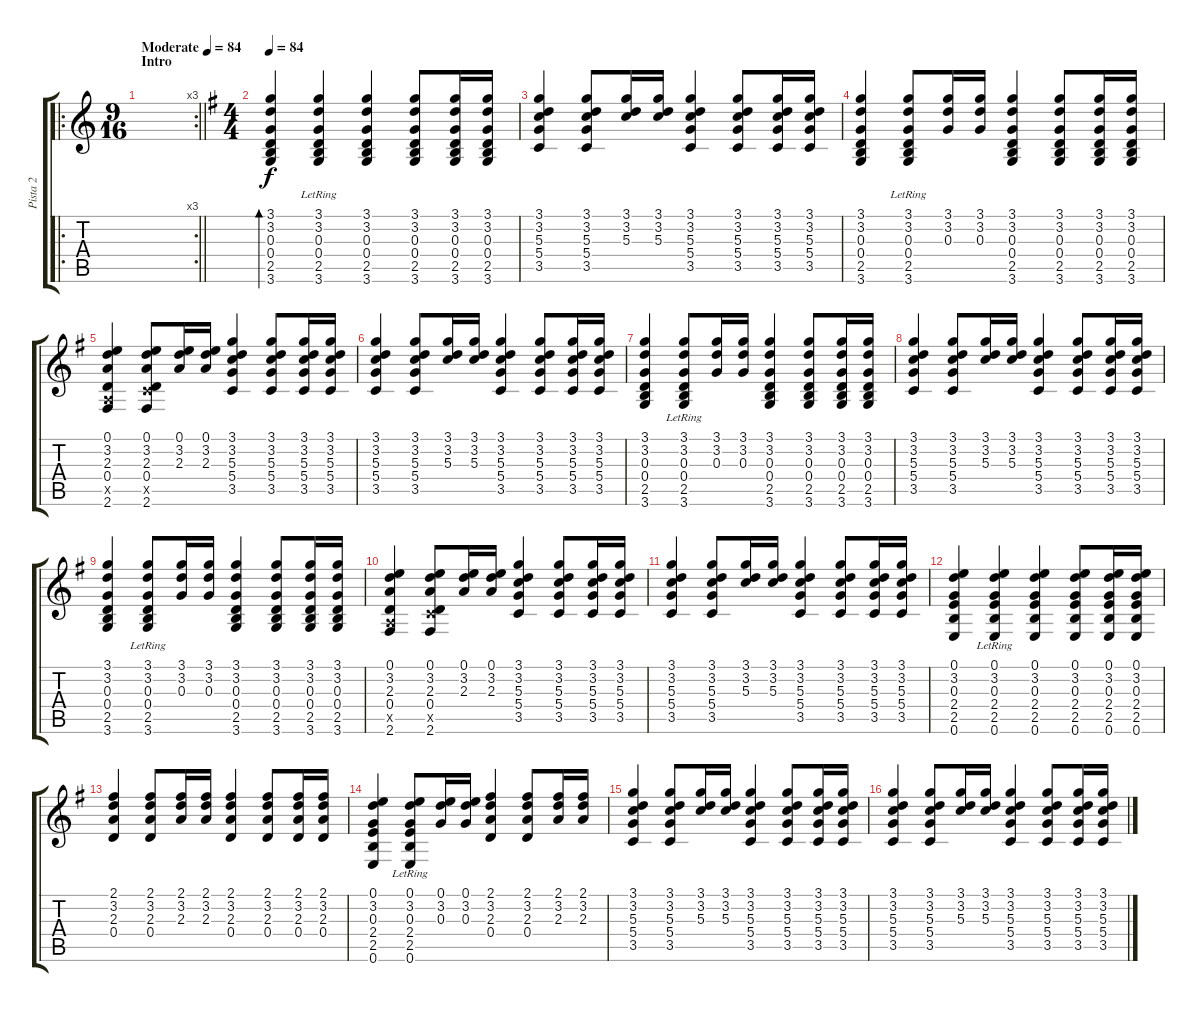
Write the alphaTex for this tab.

\track ("Pista 2" "Pista 2") {instrument acousticguitarsteel}
\staff {score tabs}
\tuning (E4 B3 G3 D3 A2 E2) {hide}
\ro
\rc 3
\ts (9 16)
\section ("" "Intro")
\tempo (84 "Moderate")
\tempo 37
\tempo (84 "Moderate")
\clef g2
\barLineRight lightlight
\ks c
|
\ts (4 4)
\tempo 84
\ks g
(3.1 3.2 0.3 0.4 2.5 3.6).4{bd 120} (3.1 3.2 0.3 0.4 2.5 3.6{lr}).4 (3.1 3.2 0.3 0.4 2.5 3.6).4 (3.1 3.2 0.3 0.4 2.5 3.6).8 (3.1 3.2 0.3 0.4 2.5 3.6).16 (3.1 3.2 0.3 0.4 2.5 3.6).16 |
(3.1 3.2 5.3 5.4 3.5).4 (3.1 3.2 5.3 5.4 3.5).8 (3.1 3.2 5.3).16 (3.1 3.2 5.3).16 (3.1 3.2 5.3 5.4 3.5).4 (3.1 3.2 5.3 5.4 3.5).8 (3.1 3.2 5.3 5.4 3.5).16 (3.1 3.2 5.3 5.4 3.5).16 |
(3.1 3.2 0.3 0.4 2.5 3.6).4 (3.1 3.2 0.3 0.4 2.5 3.6{lr}).8 (3.1 3.2 0.3).16 (3.1 3.2 0.3).16 (3.1 3.2 0.3 0.4 2.5 3.6).4 (3.1 3.2 0.3 0.4 2.5 3.6).8 (3.1 3.2 0.3 0.4 2.5 3.6).16 (3.1 3.2 0.3 0.4 2.5 3.6).16 |
(0.1 3.2 2.3 0.4 0.5{x} 2.6).4 (0.1 3.2 2.3 0.4 3.5{x} 2.6).8 (0.1 3.2 2.3).16 (0.1 3.2 2.3).16 (3.1 3.2 5.3 5.4 3.5).4 (3.1 3.2 5.3 5.4 3.5).8 (3.1 3.2 5.3 5.4 3.5).16 (3.1 3.2 5.3 5.4 3.5).16 |
(3.1 3.2 5.3 5.4 3.5).4 (3.1 3.2 5.3 5.4 3.5).8 (3.1 3.2 5.3).16 (3.1 3.2 5.3).16 (3.1 3.2 5.3 5.4 3.5).4 (3.1 3.2 5.3 5.4 3.5).8 (3.1 3.2 5.3 5.4 3.5).16 (3.1 3.2 5.3 5.4 3.5).16 |
(3.1 3.2 0.3 0.4 2.5 3.6).4 (3.1 3.2 0.3 0.4 2.5 3.6{lr}).8 (3.1 3.2 0.3).16 (3.1 3.2 0.3).16 (3.1 3.2 0.3 0.4 2.5 3.6).4 (3.1 3.2 0.3 0.4 2.5 3.6).8 (3.1 3.2 0.3 0.4 2.5 3.6).16 (3.1 3.2 0.3 0.4 2.5 3.6).16 |
(3.1 3.2 5.3 5.4 3.5).4 (3.1 3.2 5.3 5.4 3.5).8 (3.1 3.2 5.3).16 (3.1 3.2 5.3).16 (3.1 3.2 5.3 5.4 3.5).4 (3.1 3.2 5.3 5.4 3.5).8 (3.1 3.2 5.3 5.4 3.5).16 (3.1 3.2 5.3 5.4 3.5).16 |
(3.1 3.2 0.3 0.4 2.5 3.6).4 (3.1 3.2 0.3 0.4 2.5 3.6{lr}).8 (3.1 3.2 0.3).16 (3.1 3.2 0.3).16 (3.1 3.2 0.3 0.4 2.5 3.6).4 (3.1 3.2 0.3 0.4 2.5 3.6).8 (3.1 3.2 0.3 0.4 2.5 3.6).16 (3.1 3.2 0.3 0.4 2.5 3.6).16 |
(0.1 3.2 2.3 0.4 0.5{x} 2.6).4 (0.1 3.2 2.3 0.4 3.5{x} 2.6).8 (0.1 3.2 2.3).16 (0.1 3.2 2.3).16 (3.1 3.2 5.3 5.4 3.5).4 (3.1 3.2 5.3 5.4 3.5).8 (3.1 3.2 5.3 5.4 3.5).16 (3.1 3.2 5.3 5.4 3.5).16 |
(3.1 3.2 5.3 5.4 3.5).4 (3.1 3.2 5.3 5.4 3.5).8 (3.1 3.2 5.3).16 (3.1 3.2 5.3).16 (3.1 3.2 5.3 5.4 3.5).4 (3.1 3.2 5.3 5.4 3.5).8 (3.1 3.2 5.3 5.4 3.5).16 (3.1 3.2 5.3 5.4 3.5).16 |
(0.1 3.2 0.3 2.4 2.5 0.6).4 (0.1 3.2 0.3 2.4 2.5 0.6{lr}).4 (0.1 3.2 0.3 2.4 2.5 0.6).4 (0.1 3.2 0.3 2.4 2.5 0.6).8 (0.1 3.2 0.3 2.4 2.5 0.6).16 (0.1 3.2 0.3 2.4 2.5 0.6).16 |
(2.1 3.2 2.3 0.4).4 (2.1 3.2 2.3 0.4).8 (2.1 3.2 2.3).16 (2.1 3.2 2.3).16 (2.1 3.2 2.3 0.4).4 (2.1 3.2 2.3 0.4).8 (2.1 3.2 2.3 0.4).16 (2.1 3.2 2.3 0.4).16 |
(0.1 3.2 0.3 2.4 2.5 0.6).4 (0.1 3.2 0.3 2.4 2.5 0.6{lr}).8 (0.1 3.2 0.3).16 (0.1 3.2 0.3).16 (2.1 3.2 2.3 0.4).4 (2.1 3.2 2.3 0.4).8 (2.1 3.2 2.3).16 (2.1 3.2 2.3).16 |
(3.1 3.2 5.3 5.4 3.5).4 (3.1 3.2 5.3 5.4 3.5).8 (3.1 3.2 5.3).16 (3.1 3.2 5.3).16 (3.1 3.2 5.3 5.4 3.5).4 (3.1 3.2 5.3 5.4 3.5).8 (3.1 3.2 5.3 5.4 3.5).16 (3.1 3.2 5.3 5.4 3.5).16 |
(3.1 3.2 5.3 5.4 3.5).4 (3.1 3.2 5.3 5.4 3.5).8 (3.1 3.2 5.3).16 (3.1 3.2 5.3).16 (3.1 3.2 5.3 5.4 3.5).4 (3.1 3.2 5.3 5.4 3.5).8 (3.1 3.2 5.3 5.4 3.5).16 (3.1 3.2 5.3 5.4 3.5).16
